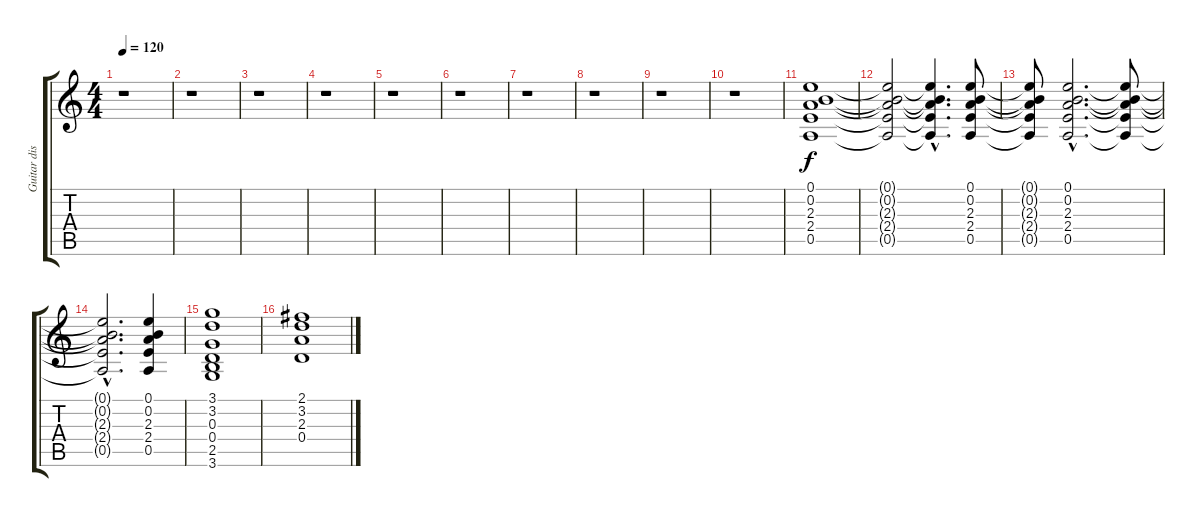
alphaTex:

\track ("Guitar dist" "Guitar dis") {instrument distortionguitar}
\staff {score tabs}
\tuning (E4 B3 G3 D3 A2 E2) {hide}
\ts (4 4)
\tempo 120
\clef g2
\ks c
r.1{dy f} |
r.1 |
r.1 |
r.1 |
r.1 |
r.1 |
r.1 |
r.1 |
r.1 |
r.1 |
(0.1 0.2 2.3 2.4 0.5).1 |
(0.1{t} 0.2{t} 2.3{t} 2.4{t} 0.5{t}).2 (0.1{hac t} 0.2{hac t} 2.3{hac t} 2.4{hac t} 0.5{hac t}).4{d} (0.1 0.2 2.3 2.4 0.5).8 |
(0.1{t} 0.2{t} 2.3{t} 2.4{t} 0.5{t}).8 (0.1{hac} 0.2{hac} 2.3{hac} 2.4{hac} 0.5{hac}).2{d} (0.1{t} 0.2{t} 2.3{t} 2.4{t} 0.5{t}).8 |
(0.1{hac t} 0.2{hac t} 2.3{hac t} 2.4{hac t} 0.5{hac t}).2{d} (0.1 0.2 2.3 2.4 0.5).4 |
(3.1 3.2 0.3 0.4 2.5 3.6).1 |
(2.1 3.2 2.3 0.4).1
